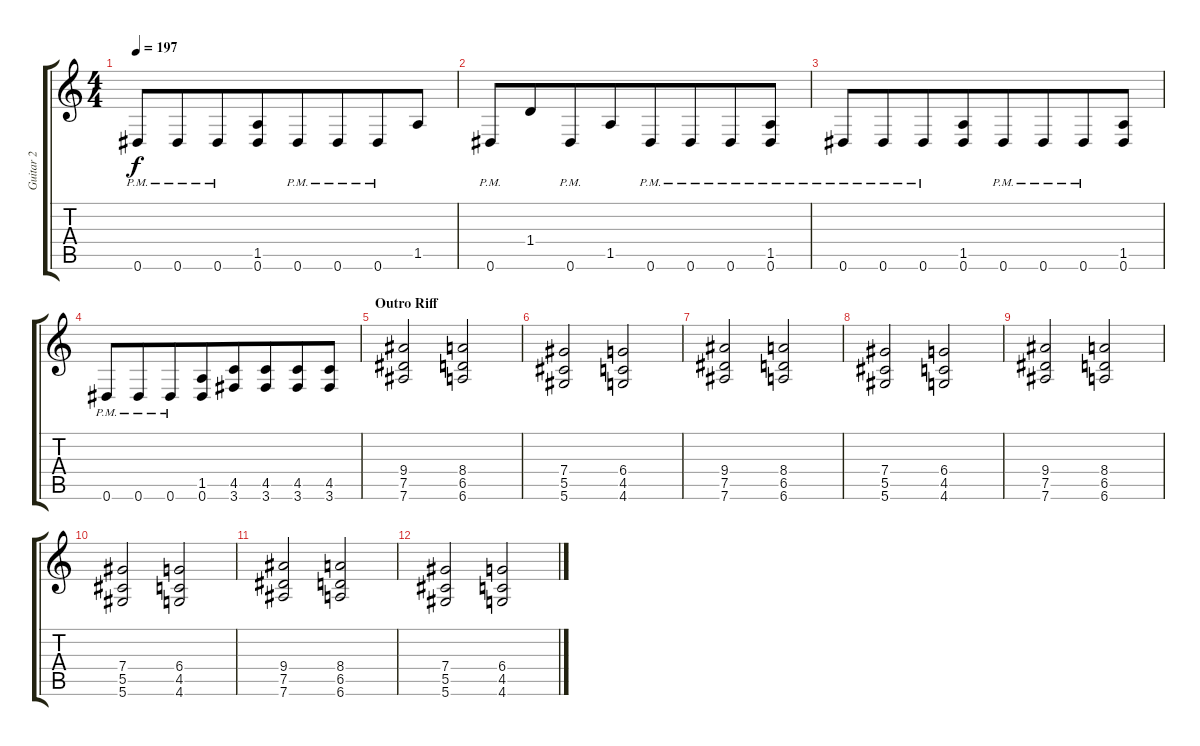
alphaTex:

\track ("Guitar 2" "Guitar 2") {instrument distortionguitar}
\staff {score tabs}
\tuning (Eb4 Bb3 Gb3 Db3 Ab2 Eb2) {hide}
\ts (4 4)
\tempo 197
\clef g2
\ks c
0.6{pm}.8{dy f beam merge} 0.6{pm}.8{beam merge} 0.6{pm}.8{beam merge} (1.5 0.6).8{beam merge} 0.6{pm}.8 0.6{pm}.8{beam merge} 0.6{pm}.8{beam merge} 1.5.8 |
0.6{pm}.8{beam merge} 1.4.8{beam merge} 0.6{pm}.8 1.5.8{beam merge} 0.6{pm}.8 0.6{pm}.8{beam merge} 0.6{pm}.8{beam merge} (1.5 0.6{pm}).8 |
0.6{pm}.8{beam merge} 0.6{pm}.8{beam merge} 0.6{pm}.8 (1.5 0.6).8{beam merge} 0.6{pm}.8{beam merge} 0.6{pm}.8{beam merge} 0.6{pm}.8 (1.5 0.6).8 |
0.6{pm}.8 0.6{pm}.8{beam merge} 0.6{pm}.8{beam merge} (1.5 0.6).8{beam merge} (4.5 3.6).8{beam merge} (4.5 3.6).8{beam merge} (4.5 3.6).8{beam merge} (4.5 3.6).8 |
\section ("" "Outro Riff")
(9.4 7.5 7.6).2{beam merge} (8.4 6.5 6.6).2 |
(7.4 5.5 5.6).2{beam merge} (6.4 4.5 4.6).2 |
(9.4 7.5 7.6).2{beam merge} (8.4 6.5 6.6).2 |
(7.4 5.5 5.6).2{beam merge} (6.4 4.5 4.6).2 |
(9.4 7.5 7.6).2{beam merge} (8.4 6.5 6.6).2 |
(7.4 5.5 5.6).2{beam merge} (6.4 4.5 4.6).2 |
(9.4 7.5 7.6).2{beam merge} (8.4 6.5 6.6).2 |
(7.4 5.5 5.6).2{beam merge} (6.4 4.5 4.6).2
